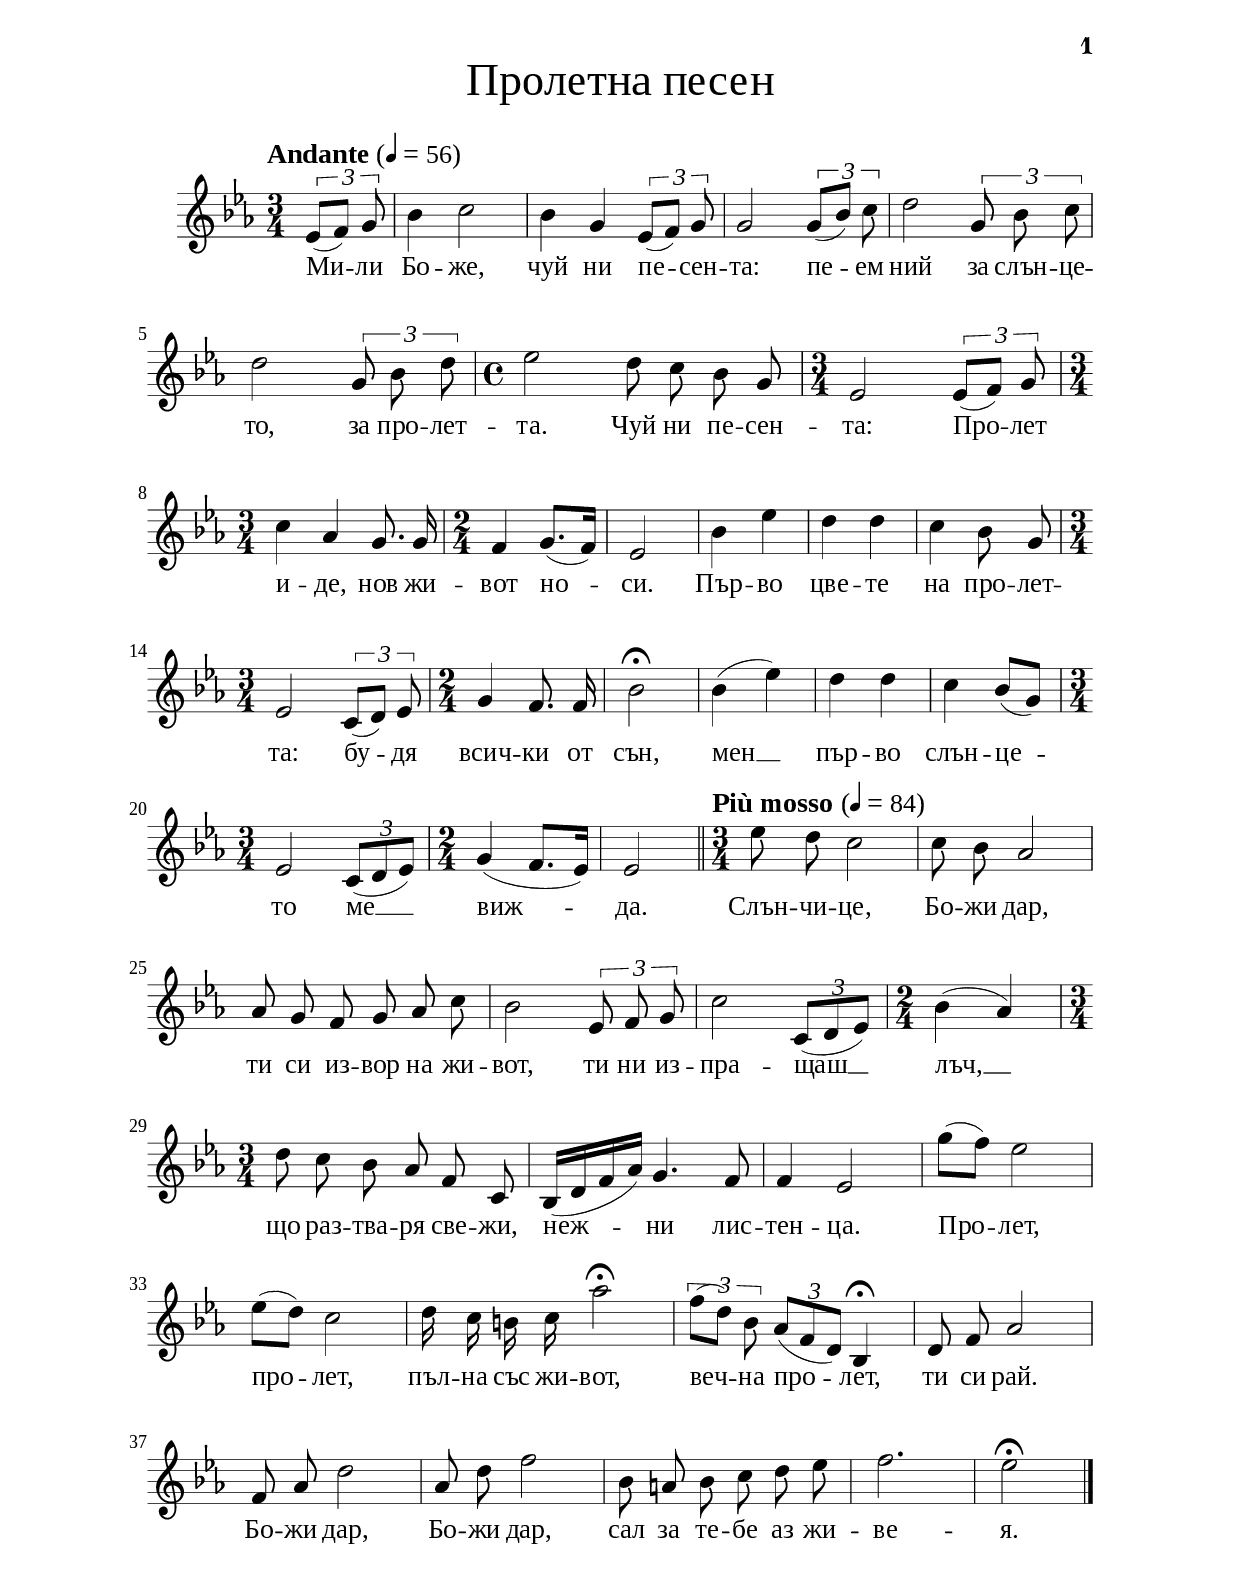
\version "2.24.4"

\include "include/globals.ily"

\bookpart {
  \label #'ref124
  \tocItem \markup "Пролетна песен"
   \include "include/bookpart-paper.ily"
  \score {
    \include "include/score-layout.ily"

    \new Voice \relative c' {
      \clef treble
      \key es \major
      \time 3/4
      \tempoFunc "Andante" 4 "56"
      \autoBeamOff
      \partial 4
      \times 2/3 { es8 ( [  f8 ) ] g8 } | % 2
      bes4c2 | % 3
      bes4  g4
      \times 2/3  {
        es8 ( [  f8 ) ] g8
      }
      | % 4
      g2
      \times 2/3  {
        g8 ( [  bes8 ) ] c8
      }
      | % 5
      d2
      \tupletUp \times 2/3  {
        g,8   bes8  c8
      }
      \break
      | % 6
      d2
      \times 2/3  {
        g,8 bes8 d8
      }
      | % 7
      \time 4/4
      es2 d8 c8 bes8
      g8 | % 8
      \time 3/4  | % 8
      es2
      \times 2/3  {
        es8 ( [  f8 ) ] g8
      }
      | \time 3/4 % 9

      \break
      c4  as4  g8.  g16 |

      \time 2/4  |
      f4  g8. ( [  f16 ) ] | % 11
      es2 | % 12
      bes'4 es4  | % 13
      d4 d4 | % 14
      c4 bes8  g8 \break  | % 15
      \time 3/4  | % 15
      es2
      \times 2/3  {
        c8 ( [  d8 ) ] es8
      }
      | % 16
      \time 2/4  | % 16
      g4  f8.  f16 | % 17
      bes2 ^\fermata | % 18
      bes4 (es4 ) | % 19
      d4 d4 |
      c4  bes8 ( [  g8 ) ] \break | % 21
      \time 3/4  | % 21
      es2
      \times 2/3  {
        c8 ( [  d8  es8 ) ]
      }
      | % 22
      \time 2/4  | % 22
      g4 (  f8. [  es16 ) ] | % 23
      es2 \bar "||"
      \time 3/4  | % 24
      \tempoFunc "Più mosso" 4 "84" | % 24
      es'8 d8 c2 | % 25
      c8 bes8  as2 \break | % 26
      as8  g8  f8  g8  as8
      c8| % 27
      bes2
      \times 2/3  {
        es,8   f8  g8
      }
      | % 28
      c2
      \times 2/3  {
        c,8 ( [  d8  es8 ) ]
      }
      | % 29
      \time 2/4 bes'4 (  as4 ) | \break
      \time 3/4
      d8c8
      bes8  as8  f8  c8  bes16 (
      [  d16  f16  as16 ) ]  % 31
      g4.  f8  f4  % 32
      es2  |  % 33
      g'8 ( [f8 ) ] es2 | \break % 34
      es8 ( [d8 ) ]c2 | % 35
      d16 c16 b16 c16
      as'2 ^\fermata |   % 36
      \times 2/3  {
        f8 ( [d8 ) ] bes8
      }
      \times 2/3  {
        as8 ( [  f8  d8 ) ]
      }
      bes4 ^\fermata | % 37
      d8 f8 as2 \break | % 38
      f8 as8  d2 | % 39
      as8  d8  f2 |
      bes,8 a8  bes8  c8
      d8  es8 | % 41
      f2. | % 42
      es2 \fermata \bar "|."

    }
    \addlyrics {
      Ми  -- ли Бо -- же, чуй ни пе
      -- сен -- та: пе -- ем ний
      за слън -- це -- то, за про -- лет
      -- та. Чуй ни пе -- сен -- та: Про
      -- лет и -- де, нов жи -- вот но
      -- си. Пър -- во цве -- те на
      про -- лет -- та: бу  -- дя всич
      -- ки от сън, мен __  пър -- во
      слън -- це -- то ме  __ виж
      --  да. Слън -- чи -- це, Бо --
      жи дар, ти си из -- вор на жи --
      вот, ти ни из -- пра -- щаш __
      лъч, __ що раз -- тва -- ря све --
      жи, неж --   ни лис -- тен
      -- ца. Про -- лет, про -- лет,
      пъл -- на със жи -- вот, веч  --
      на про --  лет, ти си рай.
      Бо -- жи дар, Бо -- жи дар, сал
      за те -- бе аз жи -- ве -- я.}

      \header {
        title = \titleFunc #'ref_desc_12 "Пролетна песен" "Proletna pesen"
      }

      \midi{}

    } % score

    \markup \italic \dc-one-nobold "attaca „Слънчева песен“"



  } % bookpart
